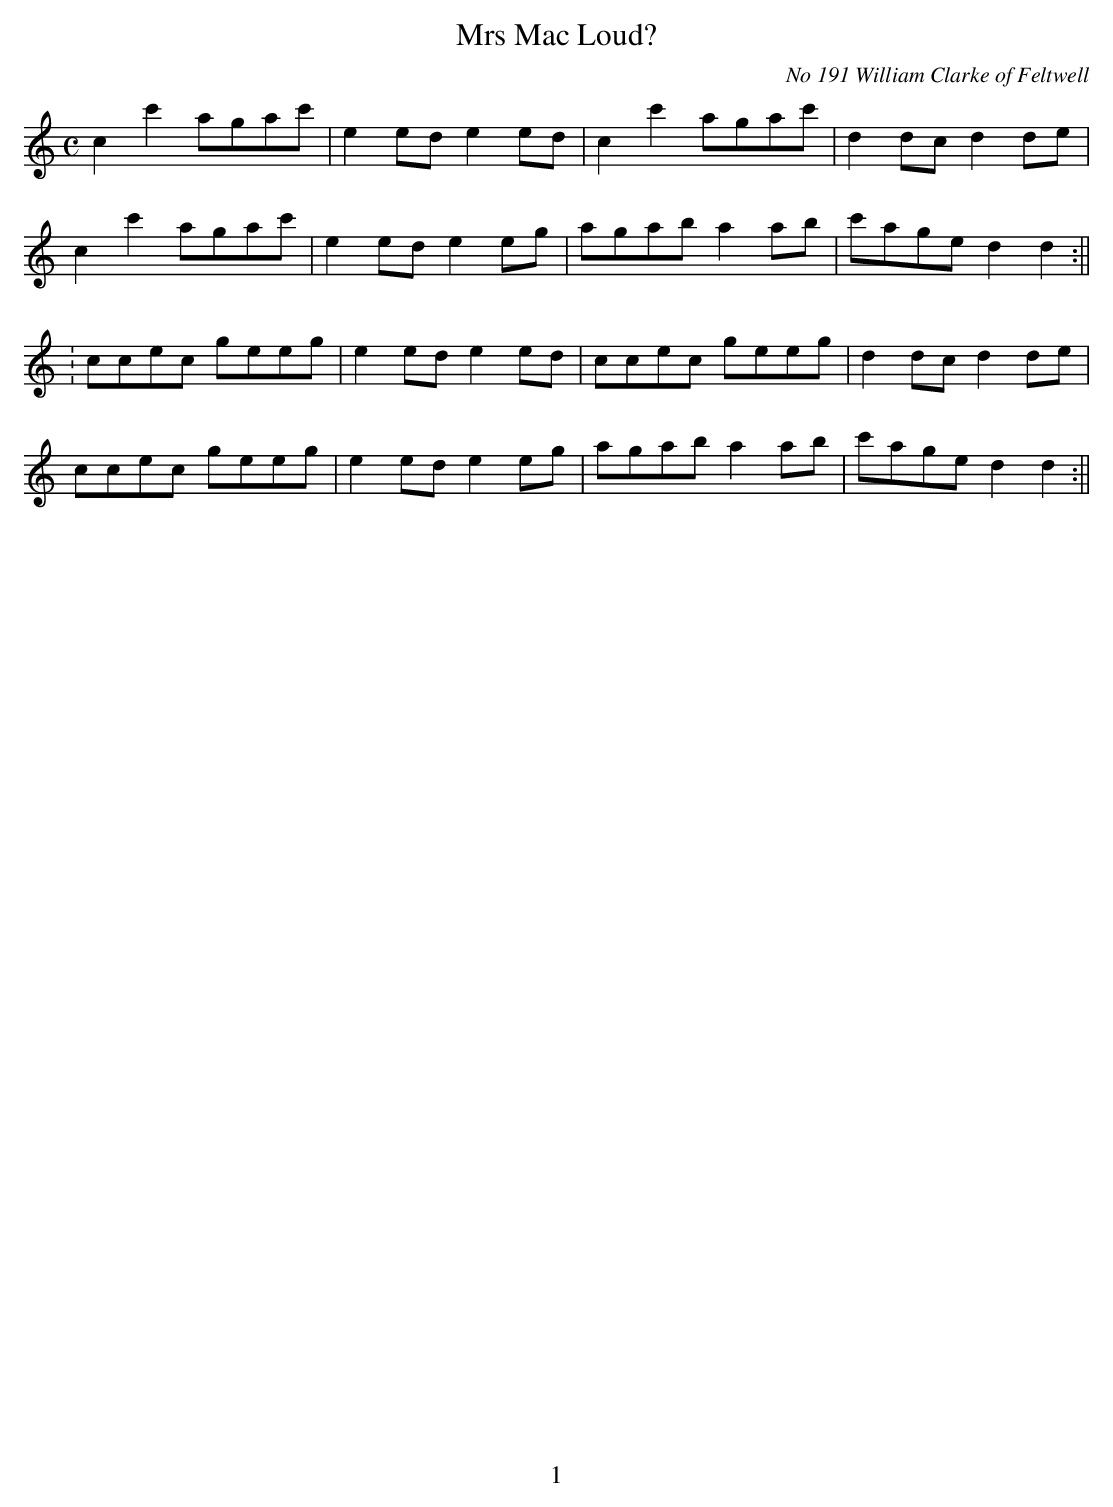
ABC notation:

X:1
T:Mrs Mac Loud?
O:No 191 William Clarke of Feltwell
M:C
L:1/8
K:C
c2 c'2agac'| e2ede2 ed| c2 c'2 agac'|d2 dc d2 de|
c2 c'2 agac'| e2ed e2 eg| agab a2 ab| c'age d2 d2:||
:ccec geeg| e2ed e2 ed| ccec geeg| d2 dc d2 de|
ccec geeg| e2 ed e2 eg| agab a2 ab| c'age d2 d2:||
